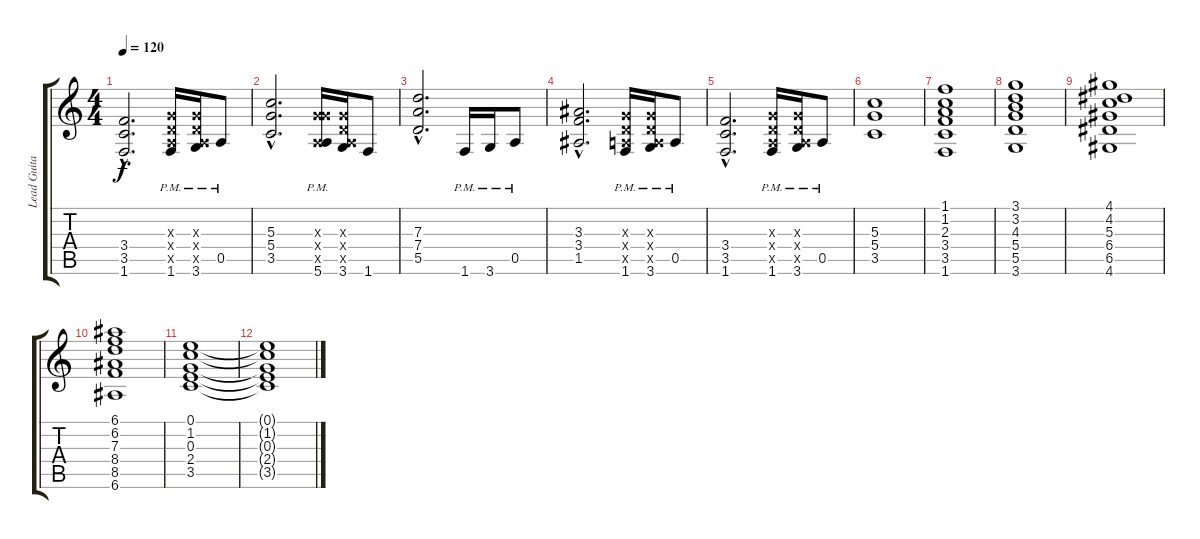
\track ("Lead Guitar" "Lead Guita") {instrument overdrivenguitar}
\staff {score tabs}
\tuning (E4 B3 G3 D3 A2 E2) {hide}
\ts (4 4)
\tempo 120
\clef g2
\ks c
(3.4{hac} 3.5{hac} 1.6{hac}).2{d dy f} (0.3{x} 0.4{x} 0.5{x} 1.6{pm}).16 (0.3{x} 0.4{x} 0.5{x} 3.6{pm}).16 0.5{pm}.8 |
(5.3{hac} 5.4{hac} 3.5{hac}).2{d} (0.3{x} 5.4{x} 0.5{x} 5.6{pm}).16 (0.3{x} 0.4{x} 0.5{x} 3.6).16 1.6.8 |
(7.3{hac} 7.4{hac} 5.5{hac}).2{d instrument distortionguitar} 1.6{pm}.16 3.6{pm}.16 0.5{pm}.8 |
(3.3{hac} 3.4{hac} 1.5{hac}).2{d} (0.3{x} 0.4{x} 0.5{x} 1.6{pm}).16 (0.3{x} 0.4{x} 0.5{x} 3.6{pm}).16 0.5{pm}.8 |
(3.4{hac} 3.5{hac} 1.6{hac}).2{d} (0.3{x} 0.4{x} 0.5{x} 1.6{pm}).16 (0.3{x} 0.4{x} 0.5{x} 3.6{pm}).16 0.5{pm}.8 |
(5.3 5.4 3.5).1 |
(1.1 1.2 2.3 3.4 3.5 1.6).1 |
(3.1 3.2 4.3 5.4 5.5 3.6).1 |
(4.1 4.2 5.3 6.4 6.5 4.6).1 |
(6.1 6.2 7.3 8.4 8.5 6.6).1 |
(0.1 1.2 0.3 2.4 3.5).1 |
(0.1{t} 1.2{t} 0.3{t} 2.4{t} 3.5{t}).1
